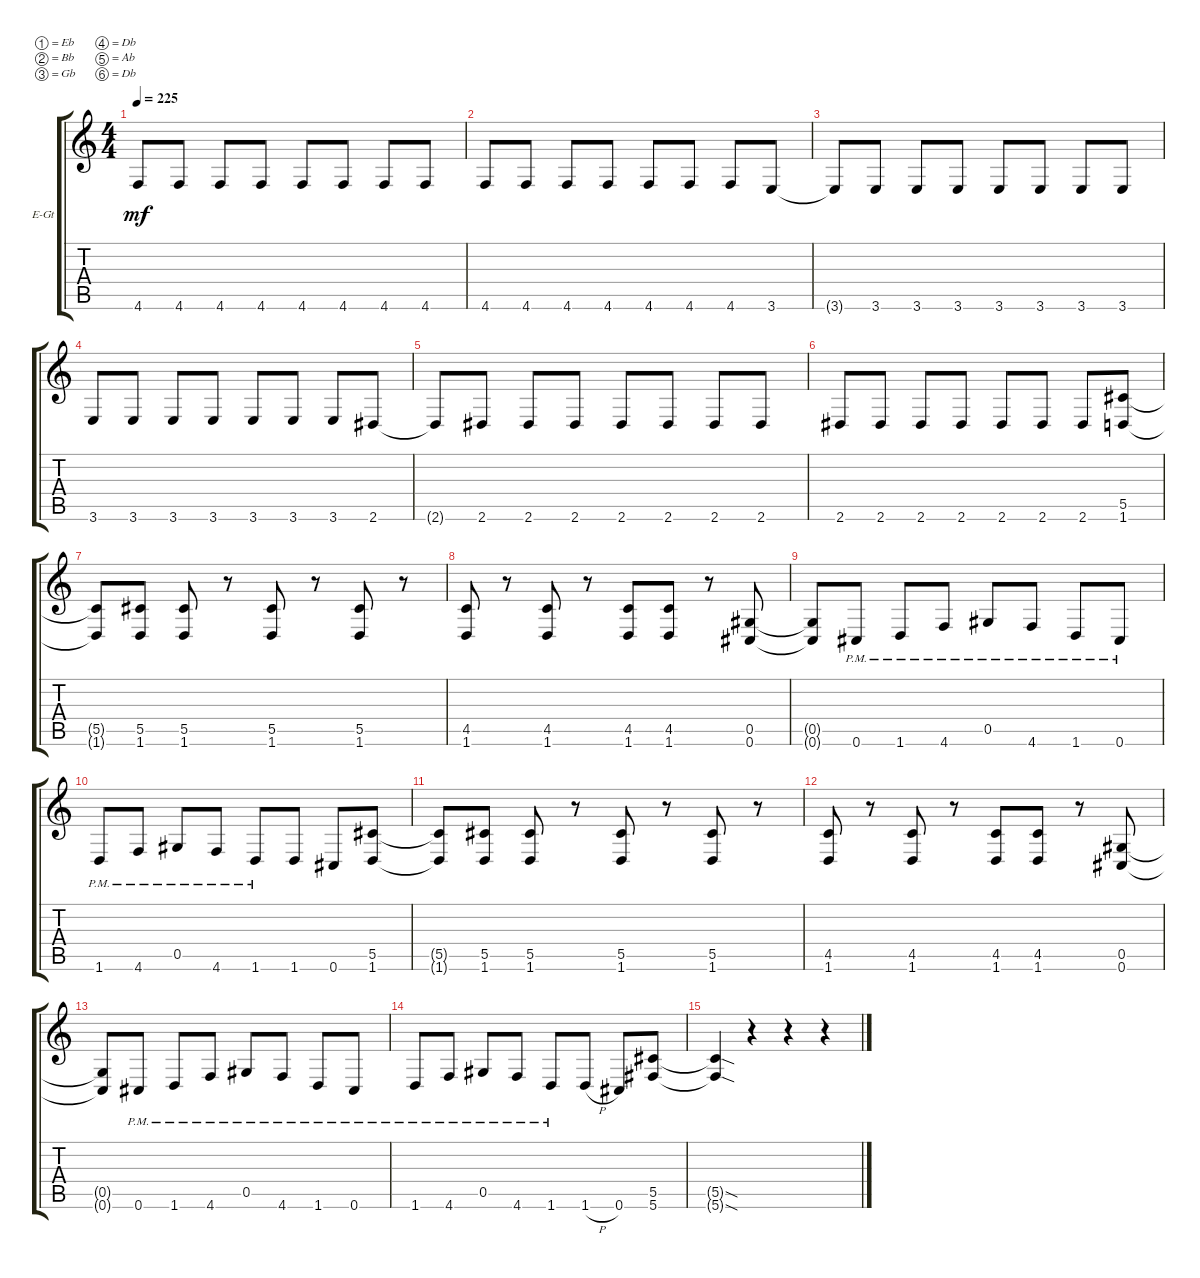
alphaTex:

\bracketExtendMode groupsimilarinstruments
\firstSystemTrackNameOrientation horizontal
\otherSystemsTrackNameOrientation horizontal
\track ("right" "E-Gt") {instrument distortionguitar}
\staff {score tabs}
\tuning (Eb4 Bb3 Gb3 Db3 Ab2 Db2)
\ts (4 4)
\tempo 225
\clef g2
\ks c
4.6{t}.8{dy mf} 4.6.8 4.6.8 4.6.8 4.6.8 4.6.8 4.6.8 4.6.8 |
4.6.8 4.6.8 4.6.8 4.6.8 4.6.8 4.6.8 4.6.8 3.6.8 |
3.6{t}.8 3.6.8 3.6.8 3.6.8 3.6.8 3.6.8 3.6.8 3.6.8 |
3.6.8 3.6.8 3.6.8 3.6.8 3.6.8 3.6.8 3.6.8 2.6.8 |
2.6{t}.8 2.6.8 2.6.8 2.6.8 2.6.8 2.6.8 2.6.8 2.6.8 |
2.6.8 2.6.8 2.6.8 2.6.8 2.6.8 2.6.8 2.6.8 (1.6 5.5).8 |
(5.5{t} 1.6{t}).8 (5.5 1.6).8 (5.5 1.6).8 r.8 (5.5 1.6).8 r.8 (5.5 1.6).8 r.8 |
(4.5 1.6).8 r.8 (4.5 1.6).8 r.8 (4.5 1.6).8 (4.5 1.6).8 r.8 (0.6 0.5).8 |
(0.5{t} 0.6{t}).8 0.6{pm}.8 1.6{pm}.8 4.6{pm}.8 0.5{pm}.8 4.6{pm}.8 1.6{pm}.8 0.6{pm}.8 |
1.6{pm}.8 4.6{pm}.8 0.5{pm}.8 4.6{pm}.8 1.6{pm}.8 1.6.8 0.6.8 (1.6 5.5).8 |
(5.5{t} 1.6{t}).8 (5.5 1.6).8 (5.5 1.6).8 r.8 (5.5 1.6).8 r.8 (5.5 1.6).8 r.8 |
(4.5 1.6).8 r.8 (4.5 1.6).8 r.8 (4.5 1.6).8 (4.5 1.6).8 r.8 (0.6 0.5).8 |
(0.6{t} 0.5{t}).8 0.6{pm}.8 1.6{pm}.8 4.6{pm}.8 0.5{pm}.8 4.6{pm}.8 1.6{pm}.8 0.6{pm}.8 |
1.6{pm}.8 4.6{pm}.8 0.5{pm}.8 4.6{pm}.8 1.6{pm}.8 1.6{h}.8 0.6.8 (5.6 5.5).8 |
(5.6{sod t} 5.5{sod t}).4 r.4 r.4 r.4
